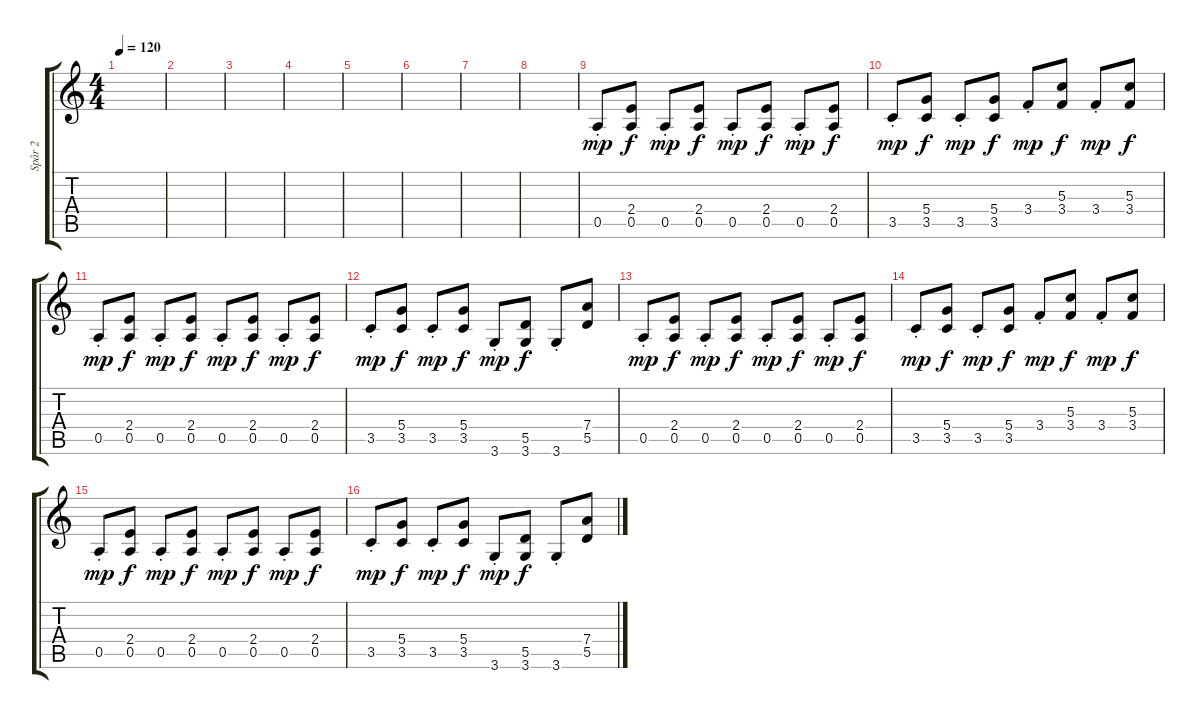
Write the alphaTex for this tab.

\track ("Spår 2" "Spår 2") {instrument overdrivenguitar}
\staff {score tabs}
\tuning (E4 B3 G3 D3 A2 E2) {hide}
\ts (4 4)
\tempo 120
\clef g2
\ks c
|
|
|
|
|
|
|
|
0.5{st}.8{dy mp} (2.4 0.5).8{dy f} 0.5{st}.8{dy mp} (2.4 0.5).8{dy f} 0.5{st}.8{dy mp} (2.4 0.5).8{dy f} 0.5{st}.8{dy mp} (2.4 0.5).8{dy f} |
3.5{st}.8{dy mp} (5.4 3.5).8{dy f} 3.5{st}.8{dy mp} (5.4 3.5).8{dy f} 3.4{st}.8{dy mp} (5.3 3.4).8{dy f} 3.4{st}.8{dy mp} (5.3 3.4).8{dy f} |
0.5{st}.8{dy mp} (2.4 0.5).8{dy f} 0.5{st}.8{dy mp} (2.4 0.5).8{dy f} 0.5{st}.8{dy mp} (2.4 0.5).8{dy f} 0.5{st}.8{dy mp} (2.4 0.5).8{dy f} |
3.5{st}.8{dy mp} (5.4 3.5).8{dy f} 3.5{st}.8{dy mp} (5.4 3.5).8{dy f} 3.6{st}.8{dy mp} (5.5 3.6).8{dy f} 3.6{st}.8 (7.4 5.5).8 |
0.5{st}.8{dy mp} (2.4 0.5).8{dy f} 0.5{st}.8{dy mp} (2.4 0.5).8{dy f} 0.5{st}.8{dy mp} (2.4 0.5).8{dy f} 0.5{st}.8{dy mp} (2.4 0.5).8{dy f} |
3.5{st}.8{dy mp} (5.4 3.5).8{dy f} 3.5{st}.8{dy mp} (5.4 3.5).8{dy f} 3.4{st}.8{dy mp} (5.3 3.4).8{dy f} 3.4{st}.8{dy mp} (5.3 3.4).8{dy f} |
0.5{st}.8{dy mp} (2.4 0.5).8{dy f} 0.5{st}.8{dy mp} (2.4 0.5).8{dy f} 0.5{st}.8{dy mp} (2.4 0.5).8{dy f} 0.5{st}.8{dy mp} (2.4 0.5).8{dy f} |
3.5{st}.8{dy mp} (5.4 3.5).8{dy f} 3.5{st}.8{dy mp} (5.4 3.5).8{dy f} 3.6{st}.8{dy mp} (5.5 3.6).8{dy f} 3.6{st}.8 (7.4 5.5).8
